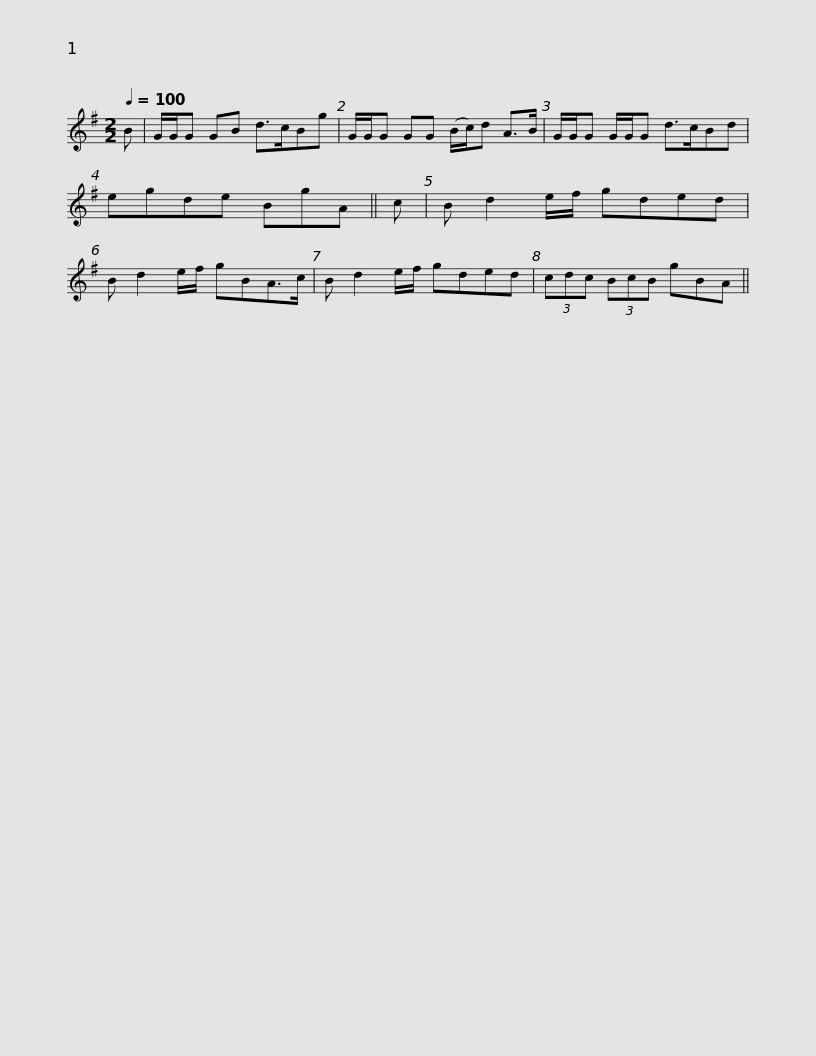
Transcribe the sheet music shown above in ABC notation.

X:1
L:1/8
Q:1/4=100
M:2/2
I:linebreak $
K:G
V:1 treble
V:1
 B | G/G/G GB d>cBg | G/G/G GG (B/c/)d A>B | G/G/G G/G/G d>cBd | egde BgA || %5
 c |$ B d2 e/f/ gded | B d2 e/f/ gBA>c | B d2 e/f/ gded | (3cdc (3BcB gBA || %10
